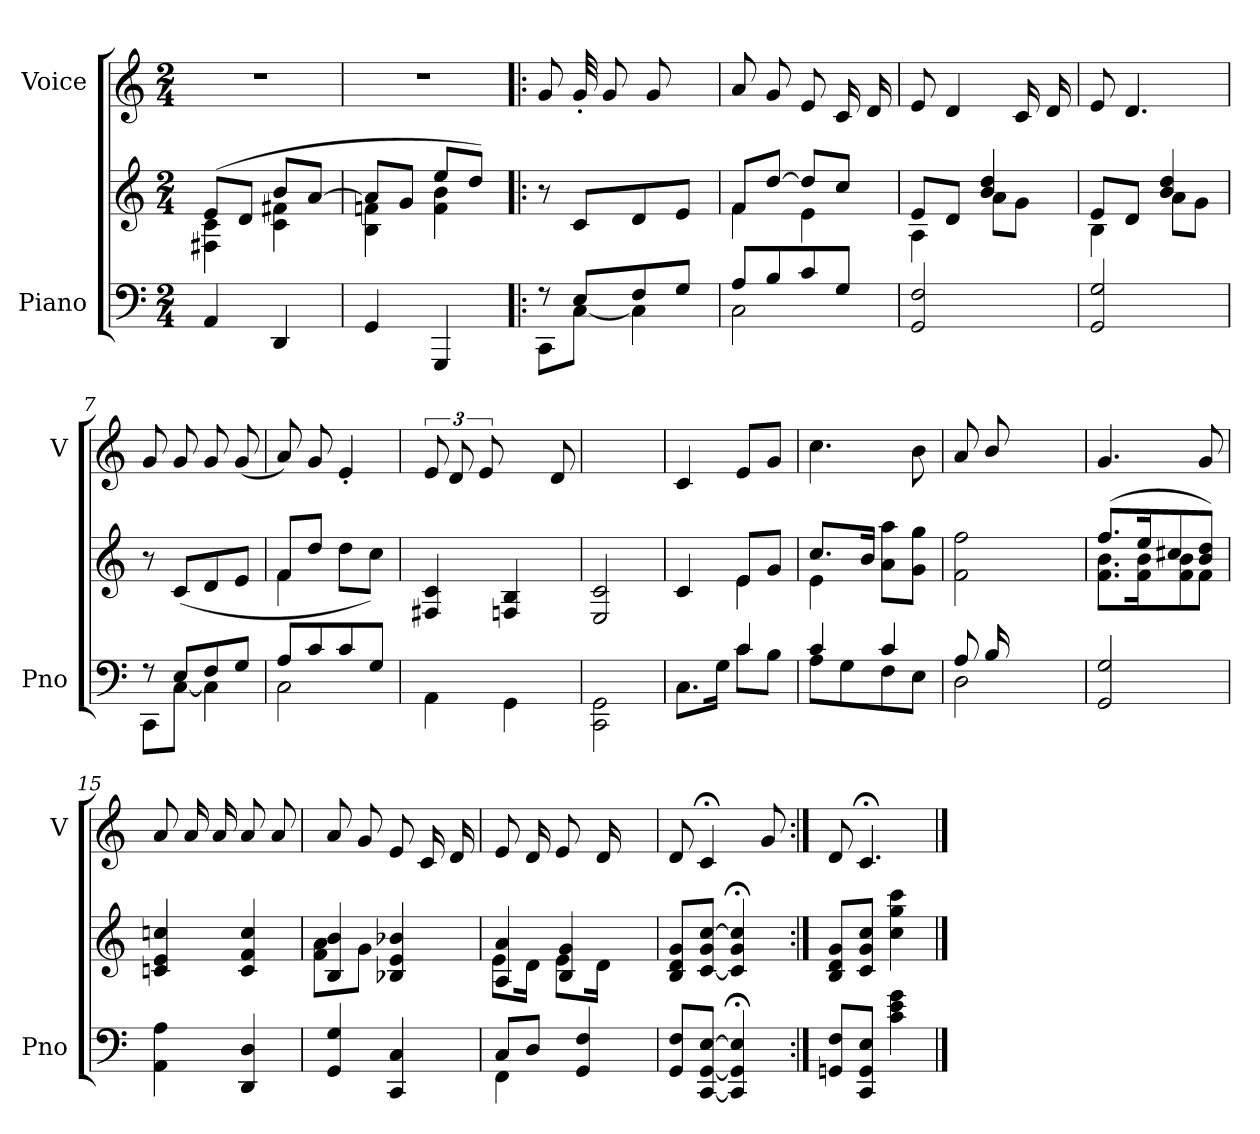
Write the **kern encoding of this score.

**kern	**kern	**kern
*part2	*part2	*part1
*staff3	*staff2	*staff1
*I"Piano	*	*I"Voice
*I'Pno	*	*I'V
*clefF4	*clefG2	*clefG2
*k[]	*k[]	*k[]
*M2/4	*M2/4	*M2/4
=1	=1	=1
*	*^	*
4AA/	(>8e/L	4F#X\ 4c\	2r
.	8d/J	.	.
4DD/	8b/L	4c\ 4f#X\	.
.	[>8a/J	.	.
=2	=2	=2	=2
4GG/	8a/L]	4B\ 4fn\	2r
.	8g/J	.	.
4GGG/	8ee/L	4f\ 4b\	.
.	8dd/J)	.	.
*	*v	*v	*
=3!|:	=3!|:	=3!|:
*^	*	*
8r	8CC\L	8r	8g/
8E/L	[<8C\J	8c/L	32g'/
.	.	.	8g/
8F/	4C\]	8d/	.
.	.	.	8g/
8G/J	.	8e/J	.
.	.	.	16.ryy
=4	=4	=4	=4
*	*	*^	*
8A/L	2C\	8f/L	4f\	8a/
8B/	.	[>8dd/J	.	8g/
8c/	.	8dd/L]	4e\	8e/
8G/J	.	8cc/J	.	16c/
.	.	.	.	16d/
*v	*v	*	*	*
!!LO:LB:g=z
=5	=5	=5	=5
2GG/ 2F/	8e/L	4A\	8e/
.	8d/J	.	4d/
.	4b/ 4dd/	8a\L	.
.	.	8g\J	16c/
.	.	.	16d/
=6	=6	=6	=6
2GG/ 2G/	8e/L	4B\	8e/
.	8d/J	.	4.d/
.	4b/ 4dd/	8a\L	.
.	.	8g\J	.
*	*v	*v	*
=7	=7	=7
*^	*	*
8r	8CC\L	8r	8g/
8E/L	[<8C\J	(>8c/L	8g/
8F/	4C\]	8d/	8g/
8G/J	.	8e/J	(>8g/
=8	=8	=8	=8
*	*	*^	*
8A/L	2C\	8f/L	4f\	8a/)
8c/	.	8dd/J	.	8g/
8c/	.	4ryy	8dd\L	4e'/
8G/J	.	.	8cc\J)	.
*v	*v	*	*	*
*	*v	*v	*
!!LO:LB:g=z
=9	=9	=9
4AA\	4F#X/ 4c/	12e/
.	.	12d/
.	.	12e/
4GG\	4Fn/ 4B/	4ryy
8ryy	8ryy	8d/
=10	=10	=10
2CC\ 2GG\	2E/ 2c/	2ryy
=11	=11	=11
*^	*^	*
8.C\L	4ryy	4c/	4ryy	4c/
16G\Jk	.	.	.	.
8c\L	4c/	8e/L	4e\	8e/L
8B\J	.	8g/J	.	8g/J
=12	=12	=12	=12	=12
4c/	8A\L	8.cc/L	4e\	4.cc\
.	8G\	.	.	.
.	.	16b/Jk	.	.
4c/	8F\	4ryy	8a\ 8aa\L	.
.	8E\J	.	8g\ 8gg\J	8b\
*	*	*v	*v	*
!!LO:PB:g=z
=13	=13	=13	=13
8A/	2D\	2f\ 2ff\	8a/
16B/	.	.	8b/
4ryy	.	.	.
.	.	.	4ryy
16ryy	.	.	.
*v	*v	*	*
=14	=14	=14
*	*^	*
2GG/ 2G/	(>8.ff/L	8.f\ 8.b\L	4.g/
.	16ee/K	16f\ 16b\K	.
.	8cc#X/	8f\ 8b\	.
.	8b/ 8dd/J)	8f\J	8g/
*	*v	*v	*
=15	=15	=15
4AA\ 4A\	4cn/ 4e/ 4ccn/	8a/
.	.	16a/
.	.	16a/
4DD/ 4D/	4c/ 4f/ 4cc/	8a/
.	.	8a/
!!LO:LB:g=z
=16	=16	=16
*	*^	*
4GG/ 4G/	4B/ 4b/	8f\ 8a\L	8a/
.	.	8g\J	8g/
4CC/ 4C/	4B-X/ 4e/ 4b-X/	4ryy	8e/
.	.	.	16c/
.	.	.	16d/
=17	=17	=17	=17
*^	*	*^	*
8C/L	4FF\	4A/ 4a/	8e\L	8.ryy	8e/
8D/J	.	.	16d\Jk	.	16d/
.	.	.	8e\L	4B/ 4g/	8e/
4GG/ 4F/	4ryy	4ryy	.	.	.
.	.	.	16d\Jk	.	16d/
.	.	.	8ryy	.	8ryy
.	.	.	.	16ryy	.
*v	*v	*	*	*	*
*	*v	*v	*v	*
=18	=18	=18
8GG/ 8F/L	8B/ 8d/ 8g/L	8d/
[<8CC/ [<8GG/ [>8E/J	[<8c/ 8g/ [>8cc/J	4c;</
4CC/];< 4GG/];< 4E/];<	4c/];< 4g/;< 4cc/];<	.
.	.	8g/
=19:|!	=19:|!	=19:|!
8GGn/ 8F/L	8B/ 8d/ 8g/L	8d/
8CC/ 8GG/ 8E/J	8c/ 8g/ 8cc/J	4.c;</
4c\ 4e\ 4g\	4cc\ 4gg\ 4ccc\	.
==	==	==
*-	*-	*-
